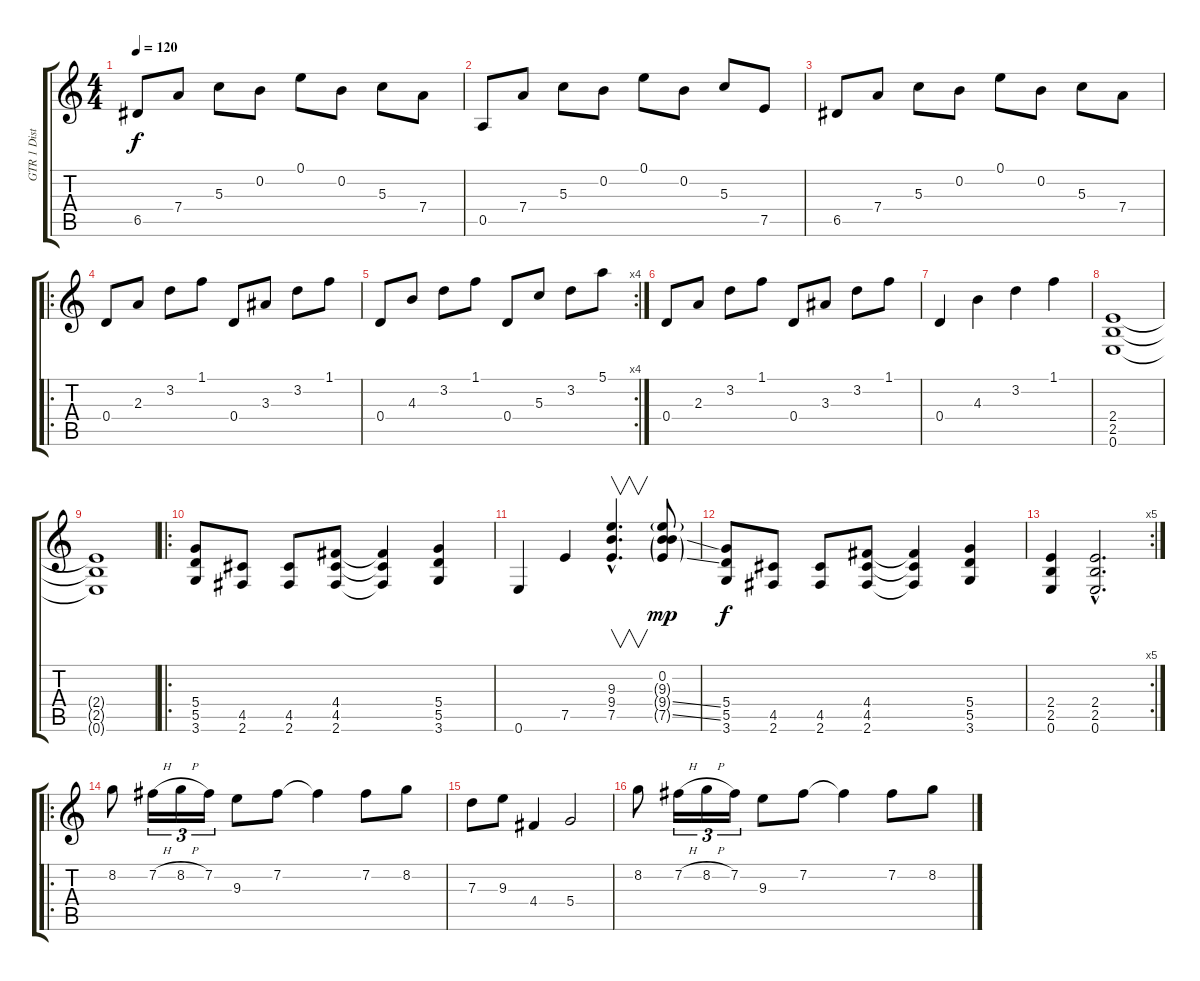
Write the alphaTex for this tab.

\track ("GTR 1 Dist." "GTR 1 Dist") {instrument distortionguitar}
\staff {score tabs}
\tuning (E4 B3 G3 D3 A2 E2) {hide}
\ts (4 4)
\tempo 120
\clef g2
\ks c
6.5.8{dy f} 7.4.8 5.3.8 0.2.8 0.1.8 0.2.8 5.3.8 7.4.8 |
0.5.8 7.4.8 5.3.8 0.2.8 0.1.8 0.2.8 5.3.8 7.5.8 |
6.5.8 7.4.8 5.3.8 0.2.8 0.1.8 0.2.8 5.3.8 7.4.8 |
\ro
0.4.8 2.3.8 3.2.8 1.1.8 0.4.8 3.3.8 3.2.8 1.1.8 |
\rc 4
0.4.8 4.3.8 3.2.8 1.1.8 0.4.8 5.3.8 3.2.8 5.1.8 |
0.4.8 2.3.8 3.2.8 1.1.8 0.4.8 3.3.8 3.2.8 1.1.8 |
0.4.4 4.3.4 3.2.4 1.1.4 |
(2.4 2.5 0.6).1 |
(2.4{t} 2.5{t} 0.6{t}).1 |
\ro
(5.4 5.5 3.6).8 (4.5 2.6).8 (4.5 2.6).8 (4.4 4.5 2.6).8 (4.4{t} 4.5{t} 2.6{t}).4 (5.4 5.5 3.6).4 |
0.6.4 7.5.4 (9.3{hac} 9.4{hac} 7.5{hac}).4{v d} (0.2 9.3{g} 9.4{ss g} 7.5{ss g}).8{dy mp} |
(5.4 5.5 3.6).8{dy f} (4.5 2.6).8 (4.5 2.6).8 (4.4 4.5 2.6).8 (4.4{t} 4.5{t} 2.6{t}).4 (5.4 5.5 3.6).4 |
\rc 5
(2.4 2.5 0.6).4 (2.4{hac} 2.5{hac} 0.6{hac}).2{d} |
\ro
8.2.8 7.2{h}.16{tu (3 2)} 8.2{h}.16{tu (3 2)} 7.2.16{tu (3 2)} 9.3.8 7.2.8 7.2{t}.4 7.2.8 8.2.8 |
7.3.8 9.3.8 4.4.4 5.4.2 |
8.2.8 7.2{h}.16{tu (3 2)} 8.2{h}.16{tu (3 2)} 7.2.16{tu (3 2)} 9.3.8 7.2.8 7.2{t}.4 7.2.8 8.2.8
